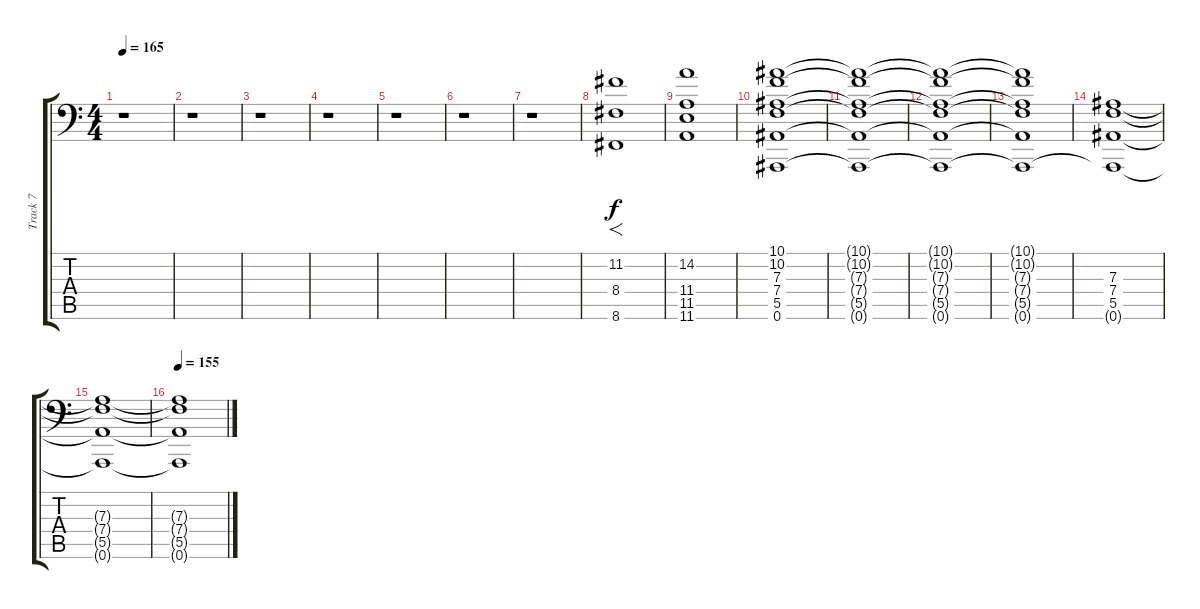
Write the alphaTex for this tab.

\track ("Track 7" "Track 7") {instrument choiraahs}
\staff {score tabs}
\tuning (C4 G3 Eb3 Bb2 F2 Bb1) {hide}
\ts (4 4)
\tempo 165
\clef f4
\ks c
r.1{dy f} |
r.1 |
r.1 |
r.1 |
r.1 |
r.1 |
r.1 |
(11.2 8.4 8.6).1{f} |
(14.2 11.4 11.5 11.6).1 |
(10.1 10.2 7.3 7.4 5.5 0.6).1 |
(10.1{t} 10.2{t} 7.3{t} 7.4{t} 5.5{t} 0.6{t}).1 |
(10.1{t} 10.2{t} 7.3{t} 7.4{t} 5.5{t} 0.6{t}).1 |
(10.1{t} 10.2{t} 7.3{t} 7.4{t} 5.5{t} 0.6{t}).1 |
(7.3 7.4 5.5 0.6{t}).1 |
(7.3{t} 7.4{t} 5.5{t} 0.6{t}).1 |
\tempo 155
(7.3{t} 7.4{t} 5.5{t} 0.6{t}).1
